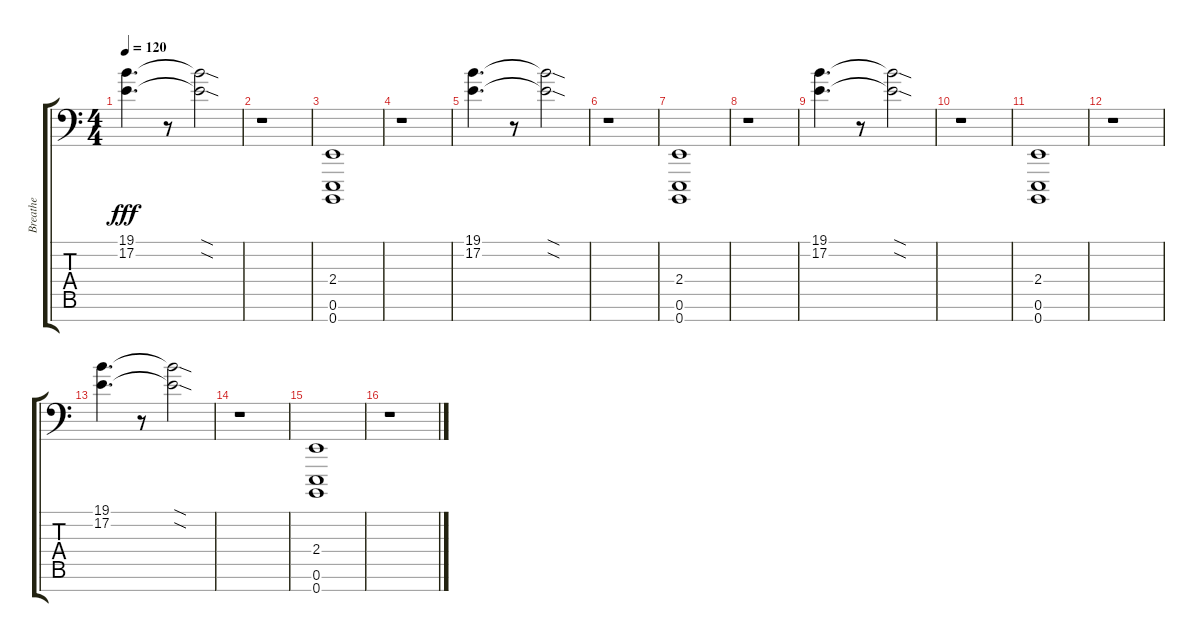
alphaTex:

\track ("Breathe" "Breathe") {instrument synthvoice}
\staff {score tabs}
\tuning (E3 B2 G2 D2 A1 E1 B0) {hide}
\ts (4 4)
\tempo 120
\clef f4
\ks c
(19.1 17.2).4{d dy fff volume 8 instrument synthvoice} r.8 (19.1{sod t} 17.2{sod t}).2 |
r.1 |
(2.4 0.6 0.7).1{instrument timpani} |
r.1 |
(19.1 17.2).4{d instrument synthvoice} r.8 (19.1{sod t} 17.2{sod t}).2 |
r.1 |
(2.4 0.6 0.7).1{instrument timpani} |
r.1 |
(19.1 17.2).4{d instrument synthvoice} r.8 (19.1{sod t} 17.2{sod t}).2 |
r.1 |
(2.4 0.6 0.7).1{instrument timpani} |
r.1 |
(19.1 17.2).4{d instrument synthvoice} r.8 (19.1{sod t} 17.2{sod t}).2 |
r.1 |
(2.4 0.6 0.7).1{instrument timpani} |
r.1
